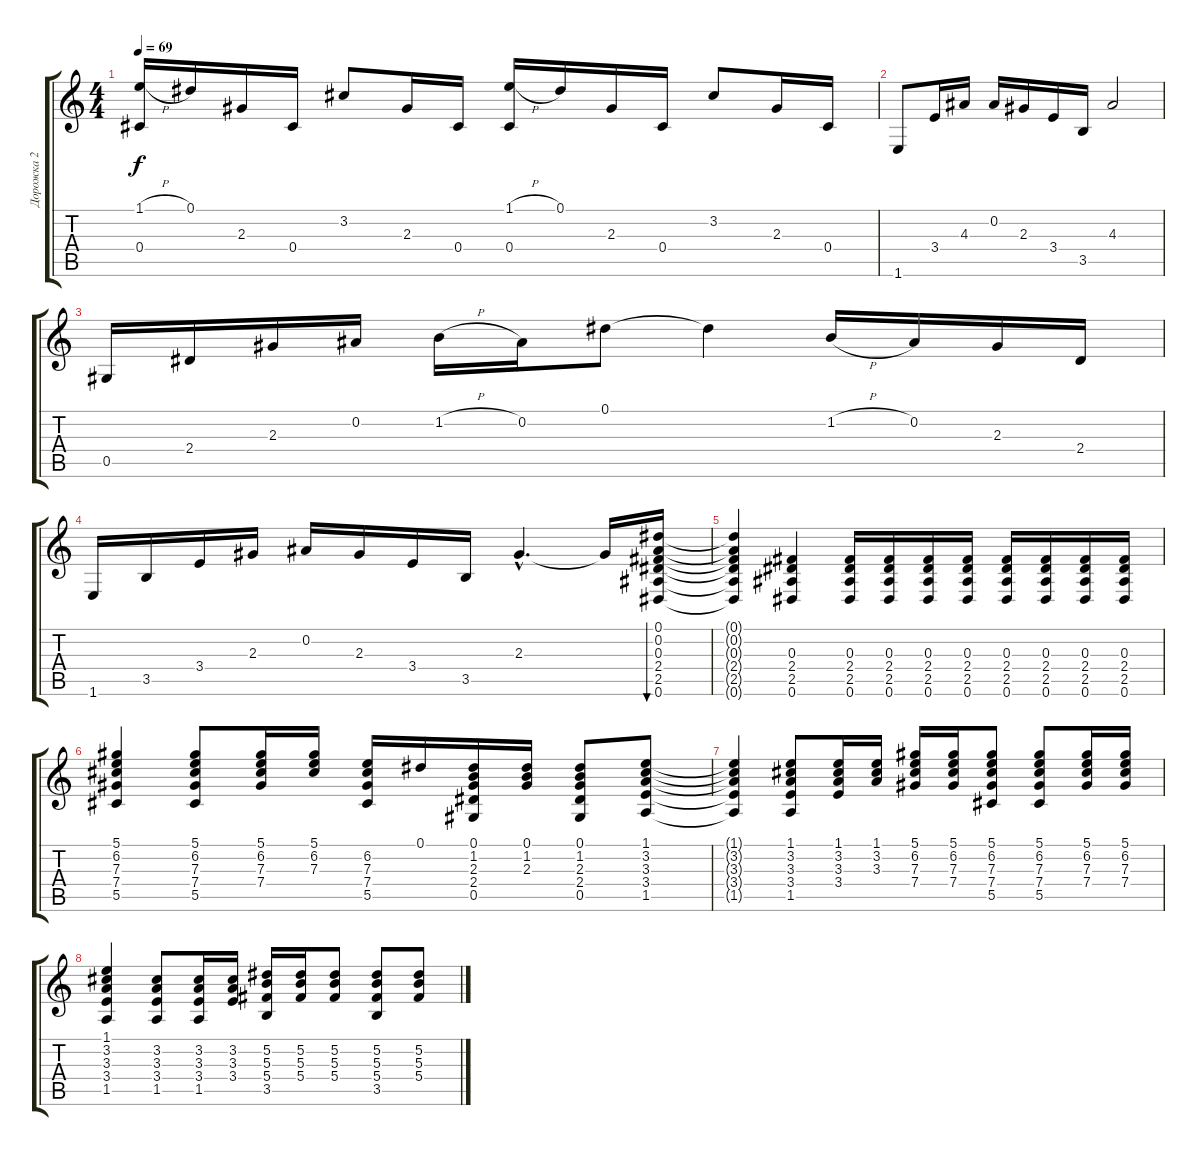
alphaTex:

\track ("Дорожка 2" "Дорожка 2") {instrument acousticguitarnylon}
\staff {score tabs}
\tuning (Eb4 Bb3 Gb3 Db3 Ab2 Eb2) {hide}
\ts (4 4)
\tempo 69
\clef g2
\ks c
(1.1{h} 0.4).16{dy f} 0.1.16 2.3.16 0.4.16 3.2.8 2.3.16 0.4.16 (1.1{h} 0.4).16 0.1.16 2.3.16 0.4.16 3.2.8 2.3.16 0.4.16 |
1.6.8 3.4.16 4.3.16 0.2.16 2.3.16 3.4.16 3.5.16 4.3.2 |
0.5.16 2.4.16 2.3.16 0.2.16 1.2{h}.16 0.2.16 0.1.8 0.1{t}.4 1.2{h}.16 0.2.16 2.3.16 2.4.16 |
1.6.16 3.5.16 3.4.16 2.3.16 0.2.16 2.3.16 3.4.16 3.5.16 2.3{hac}.4{d} 2.3{t}.16 (0.1 0.2 0.3 2.4 2.5 0.6).16{bu 480} |
(0.1{t} 0.2{t} 0.3{t} 2.4{t} 2.5{t} 0.6{t}).4 (0.3 2.4 2.5 0.6).4 (0.3 2.4 2.5 0.6).16 (0.3 2.4 2.5 0.6).16 (0.3 2.4 2.5 0.6).16 (0.3 2.4 2.5 0.6).16 (0.3 2.4 2.5 0.6).16 (0.3 2.4 2.5 0.6).16 (0.3 2.4 2.5 0.6).16 (0.3 2.4 2.5 0.6).16 |
(5.1 6.2 7.3 7.4 5.5).4 (5.1 6.2 7.3 7.4 5.5).8 (5.1 6.2 7.3 7.4).16 (5.1 6.2 7.3).16 (6.2 7.3 7.4 5.5).16 0.1.16 (0.1 1.2 2.3 2.4 0.5).16 (0.1 1.2 2.3).16 (0.1 1.2 2.3 2.4 0.5).8 (1.1 3.2 3.3 3.4 1.5).8 |
(1.1{t} 3.2{t} 3.3{t} 3.4{t} 1.5{t}).4 (1.1 3.2 3.3 3.4 1.5).8 (1.1 3.2 3.3 3.4).16 (1.1 3.2 3.3).16 (5.1 6.2 7.3 7.4).16 (5.1 6.2 7.3 7.4).16 (5.1 6.2 7.3 7.4 5.5).8 (5.1 6.2 7.3 7.4 5.5).8 (5.1 6.2 7.3 7.4).16 (5.1 6.2 7.3 7.4).16 |
(1.1 3.2 3.3 3.4 1.5).4 (3.2 3.3 3.4 1.5).8 (3.2 3.3 3.4 1.5).16 (3.2 3.3 3.4).16 (5.2 5.3 5.4 3.5).16 (5.2 5.3 5.4).16 (5.2 5.3 5.4).8 (5.2 5.3 5.4 3.5).8 (5.2 5.3 5.4).8
